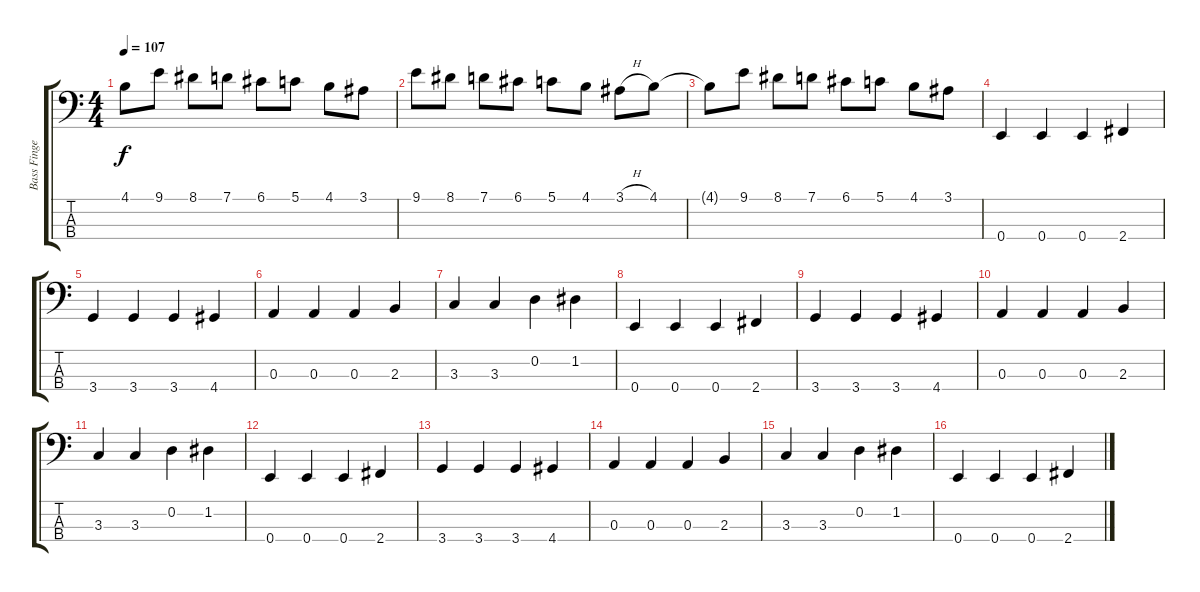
\track ("Bass Finger" "Bass Finge") {instrument electricbassfinger}
\staff {score tabs}
\tuning (G2 D2 A1 E1) {hide}
\ts (4 4)
\tempo 107
\clef f4
\ks c
4.1{t}.8{dy f} 9.1.8 8.1.8 7.1.8 6.1.8 5.1.8 4.1.8 3.1.8 |
9.1.8 8.1.8 7.1.8 6.1.8 5.1.8 4.1.8 3.1{h}.8 4.1.8 |
4.1{t}.8 9.1.8 8.1.8 7.1.8 6.1.8 5.1.8 4.1.8 3.1.8 |
0.4.4 0.4.4 0.4.4 2.4.4 |
3.4.4 3.4.4 3.4.4 4.4.4 |
0.3.4 0.3.4 0.3.4 2.3.4 |
3.3.4 3.3.4 0.2.4 1.2.4 |
0.4.4 0.4.4 0.4.4 2.4.4 |
3.4.4 3.4.4 3.4.4 4.4.4 |
0.3.4 0.3.4 0.3.4 2.3.4 |
3.3.4 3.3.4 0.2.4 1.2.4 |
0.4.4 0.4.4 0.4.4 2.4.4 |
3.4.4 3.4.4 3.4.4 4.4.4 |
0.3.4 0.3.4 0.3.4 2.3.4 |
3.3.4 3.3.4 0.2.4 1.2.4 |
0.4.4 0.4.4 0.4.4 2.4.4
